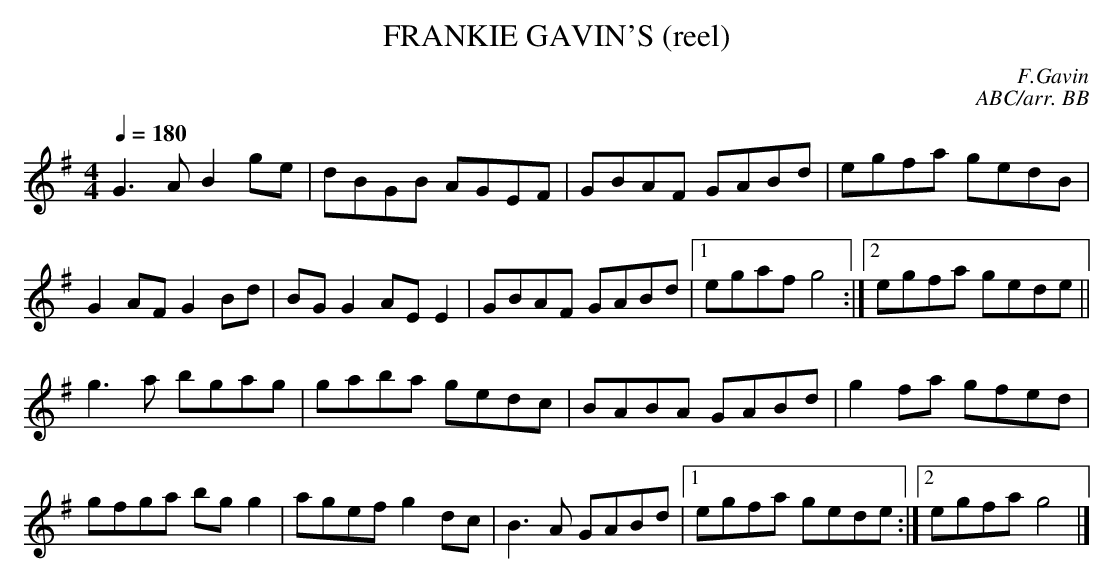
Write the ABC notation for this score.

X:1
T:FRANKIE GAVIN'S (reel)
C:F.Gavin
C:ABC/arr. BB
Q:1/4=180
L:1/8
M:4/4
K:G
G3A B2ge|dBGB AGEF|GBAF GABd|egfa gedB|
G2 AF G2 Bd|BG G2 AE E2|GBAF GABd|1 egaf g4:|\
[2 egfa gede||
g3 a bgag|gaba gedc|BABA GABd|g2 fa gfed|
gfga bg g2|agef g2 dc|B3 A GABd|1 egfa gede:|\
[2 egfa g4|]
